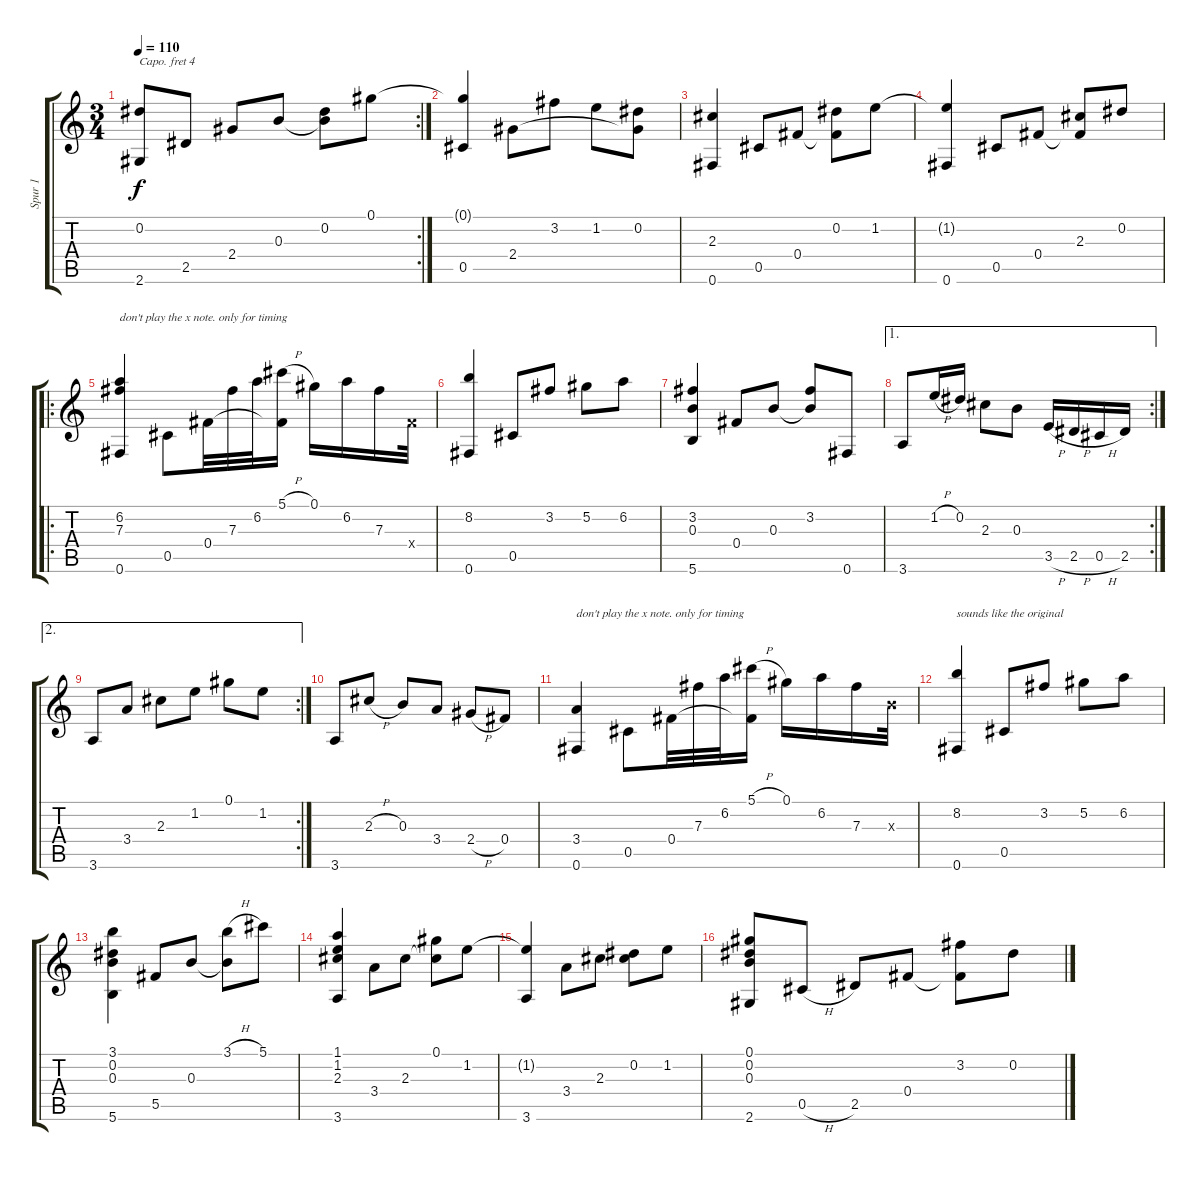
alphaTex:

\track ("Spur 1" "Spur 1") {instrument acousticguitarsteel}
\staff {score tabs}
\capo 4
\tuning (E4 B3 G3 D3 A2 D2) {hide}
\rc 2
\ts (3 4)
\tempo 110
\clef g2
\ks c
(0.2{t} 2.6).8{dy f} 2.5.8 2.4.8 0.3.8 (0.2 0.3{t}).8 0.1.8 |
(0.1{t} 0.5).4 2.4.8 3.2.8 1.2.8 (0.2 2.4{t}).8 |
(2.3 0.6).4 0.5.8 0.4.8 (0.2 0.4{t}).8 1.2.8 |
(1.2{t} 0.6).4 0.5.8 0.4.8 (2.3 0.4{t}).8 0.2.8 |
\ro
(6.2 7.3 0.6).4{txt "don't play the x note. only for timing"} 0.5.8 0.4.32 7.3.32 6.2.32 (5.1{h} 0.4{t}).16 0.1.16 6.2.16 7.3.16 0.4{x}.32 |
(8.2 0.6).4 0.5.8 3.2.8 5.2.8 6.2.8 |
(3.2 0.3 5.6).4 0.4.8 0.3.8 (3.2 0.3{t}).8 0.6.8 |
\ae 1
\rc 2
3.6.8 1.2{h}.16 0.2.16 2.3.8 0.3.8 3.5{h}.16 2.5{h}.16 0.5{h}.16 2.5.16 |
\ae 2
\rc 2
3.6.8 3.4.8 2.3.8 1.2.8 0.1.8 1.2.8 |
3.6.8 2.3{h}.8 0.3.8 3.4.8 2.4{h}.8 0.4.8 |
(3.4 0.6).4{txt "don't play the x note. only for timing"} 0.5.8 0.4.32 7.3.32 6.2.32 (5.1{h} 0.4{t}).16 0.1.16 6.2.16 7.3.16 0.3{x}.32 |
(8.2 0.6).4{txt "sounds like the original"} 0.5.8 3.2.8 5.2.8 6.2.8 |
(3.1 0.2 0.3 5.6).4 5.5.8 0.3.8 (3.1{h} 0.3{t}).8 5.1.8 |
(1.1 1.2 2.3 3.6).4 3.4.8 2.3.8 (0.1 2.3{t}).8 1.2.8 |
(1.2{t} 3.6).4 3.4.8 2.3.8 (0.2 2.3{t}).8 1.2.8 |
(0.1 0.2 0.3 2.6).8 0.5{h}.8 2.5.8 0.4.8 (3.2 0.4{t}).8 0.2.8
